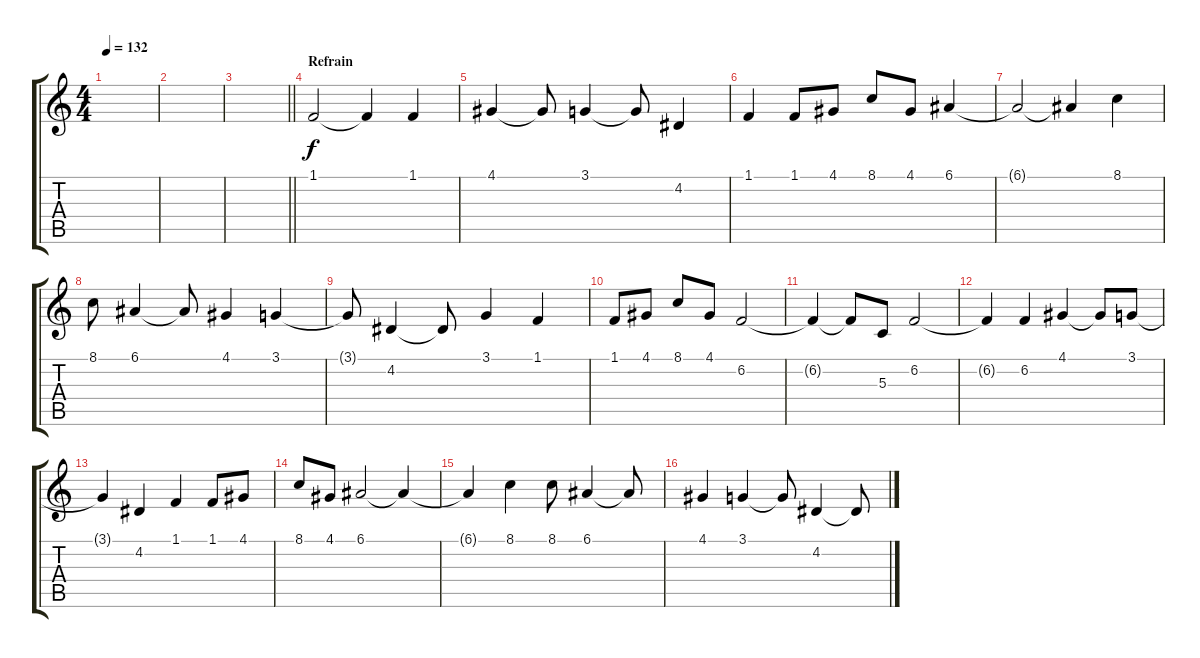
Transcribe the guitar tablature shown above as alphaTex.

\track "" {instrument trumpet}
\staff {score tabs}
\tuning (E4 B3 G3 D3 A2 E2) {hide}
\ts (4 4)
\tempo 132
\clef g2
\ks c
|
|
\barLineRight lightlight
|
\section ("" "Refrain")
1.1.2 1.1{t}.4 1.1.4 |
4.1.4 4.1{t}.8 3.1.4 3.1{t}.8 4.2.4 |
1.1.4 1.1.8 4.1.8 8.1.8 4.1.8 6.1.4 |
6.1{t}.2 6.1{t}.4 8.1.4 |
8.1.8 6.1.4 6.1{t}.8 4.1.4 3.1.4 |
3.1{t}.8 4.2.4 4.2{t}.8 3.1.4 1.1.4 |
1.1.8 4.1.8 8.1.8 4.1.8 6.2.2 |
6.2{t}.4 6.2{t}.8 5.3.8 6.2.2 |
6.2{t}.4 6.2.4 4.1.4 4.1{t}.8 3.1.8 |
3.1{t}.4 4.2.4 1.1.4 1.1.8 4.1.8 |
8.1.8 4.1.8 6.1.2 6.1{t}.4 |
6.1{t}.4 8.1.4 8.1.8 6.1.4 6.1{t}.8 |
4.1.4 3.1.4 3.1{t}.8 4.2.4 4.2{t}.8
